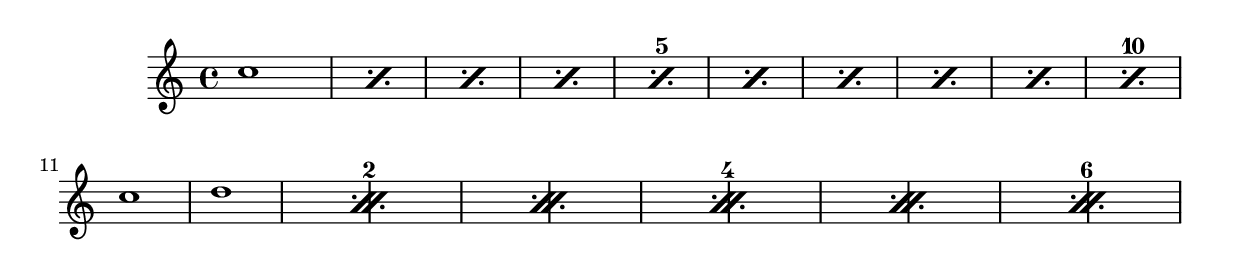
\version "2.16.0"
\header {
  texidoc = "
Percent repeat counters can be shown at regular
intervals by setting @code{repeatCountVisibility}.
"
}

\relative c'' {
  \set countPercentRepeats = ##t
  \set repeatCountVisibility = #(every-nth-repeat-count-visible 5)
  \repeat percent 10 { c1 } \break
  \set repeatCountVisibility = #(every-nth-repeat-count-visible 2)
  \repeat percent 6 { c1 d1 }
}
